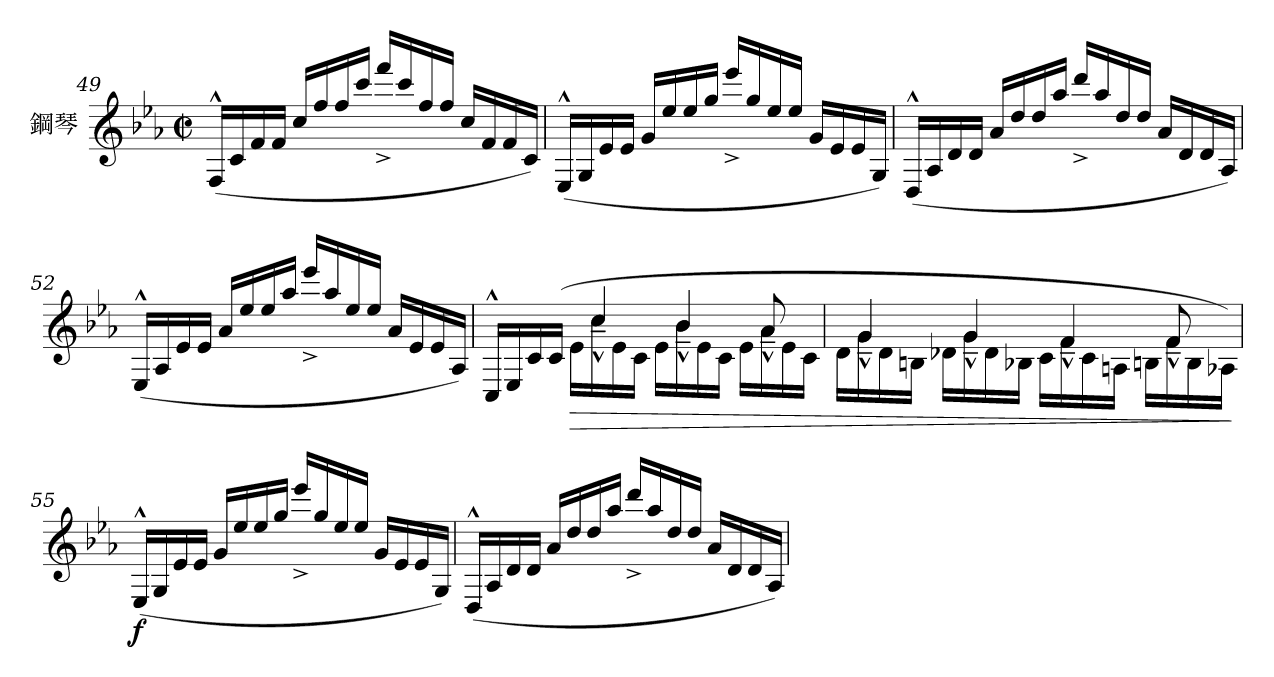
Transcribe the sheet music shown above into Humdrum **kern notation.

**kern	**dynam
*part1	*part1
*staff1	*staff1
*I"鋼琴	*
!!LO:LB:g=z
*clefG2	*
*k[b-e-a-]	*
*M2/2	*
*met(c|)	*
=49	=49
(>16F^^/LL	.
16c/	.
16f/	.
16f/JJ	.
16cc/LL	.
16ff/	.
16ff/	.
16ccc/JJ	.
16fff^/LL	.
16ccc/	.
16ff/	.
16ff/JJ	.
16cc/LL	.
16f/	.
16f/	.
16c/JJ)	.
=50	=50
(>16E-^^/LL	.
16G/	.
16e-/	.
16e-/JJ	.
16g/LL	.
16ee-/	.
16ee-/	.
16gg/JJ	.
16eee-^/LL	.
16gg/	.
16ee-/	.
16ee-/JJ	.
16g/LL	.
16e-/	.
16e-/	.
16G/JJ)	.
!!LO:LB:g=z
=51	=51
(>16D^^/LL	.
16A-/	.
16d/	.
16d/JJ	.
16a-/LL	.
16dd/	.
16dd/	.
16aa-/JJ	.
16ddd^/LL	.
16aa-/	.
16dd/	.
16dd/JJ	.
16a-/LL	.
16d/	.
16d/	.
16A-/JJ)	.
=52	=52
(>16E-^^/LL	.
16A-/	.
16e-/	.
16e-/JJ	.
16a-/LL	.
16ee-/	.
16ee-/	.
16aa-/JJ	.
16eee-^/LL	.
16aa-/	.
16ee-/	.
16ee-/JJ	.
16a-/LL	.
16e-/	.
16e-/	.
16A-/JJ)	.
!!LO:LB:g=z
=53	=53
*MM156	*
*^	*
16C^^/LL	16ryy	.
*v	*v	*
16E-/	.
16c/	.
(>16c/JJ	.
*MM152	*
!	!LO:HP:b
16e-\LL	>
*^	*
16cc\	4cc~^^/	.
16e-\	.	.
16c\JJ	.	.
16e-\LL	.	.
16b-\	4b-~^^/	.
16e-\	.	.
16c\JJ	.	.
16e-\LL	.	.
16a-\	8a-~^^/	.
16e-\	.	.
16c\JJ	16ryy	.
=54	=54	=54
*MM144	*	*
16d\LL	16ryy	.
16g\	4g~^^/	.
16d\	.	.
16Bn\JJ	.	.
16d-X\LL	.	.
16g\	4g~^^/	.
16d-\	.	.
16B-X\JJ	.	.
*MM144	*	*
16c\LL	.	.
16f\	4f~^^/	.
16c\	.	.
16An\JJ	.	.
*MM140	*	*
16Bn\LL	.	.
16f\	8f~^^/	.
*MM136	*	*
16B\	.	.
16A-X\JJ)	16ryy	.
*v	*v	*
.	]
!!LO:PB:g=z
=55	=55
*MM136	*
!	!LO:DY:b
(>16E-^^/LL	f
16G/	.
*MM144	*
16e-/	.
16e-/JJ	.
*MM152	*
16g/LL	.
16ee-/	.
*MM160	*
16ee-/	.
16gg/JJ	.
16eee-^/LL	.
16gg/	.
16ee-/	.
16ee-/JJ	.
16g/LL	.
16e-/	.
16e-/	.
16G/JJ)	.
=56	=56
(>16D^^/LL	.
16A-/	.
16d/	.
16d/JJ	.
16a-/LL	.
16dd/	.
16dd/	.
16aa-/JJ	.
16ddd^/LL	.
16aa-/	.
16dd/	.
16dd/JJ	.
16a-/LL	.
16d/	.
16d/	.
16A-/JJ)	.
=	=
*-	*-
